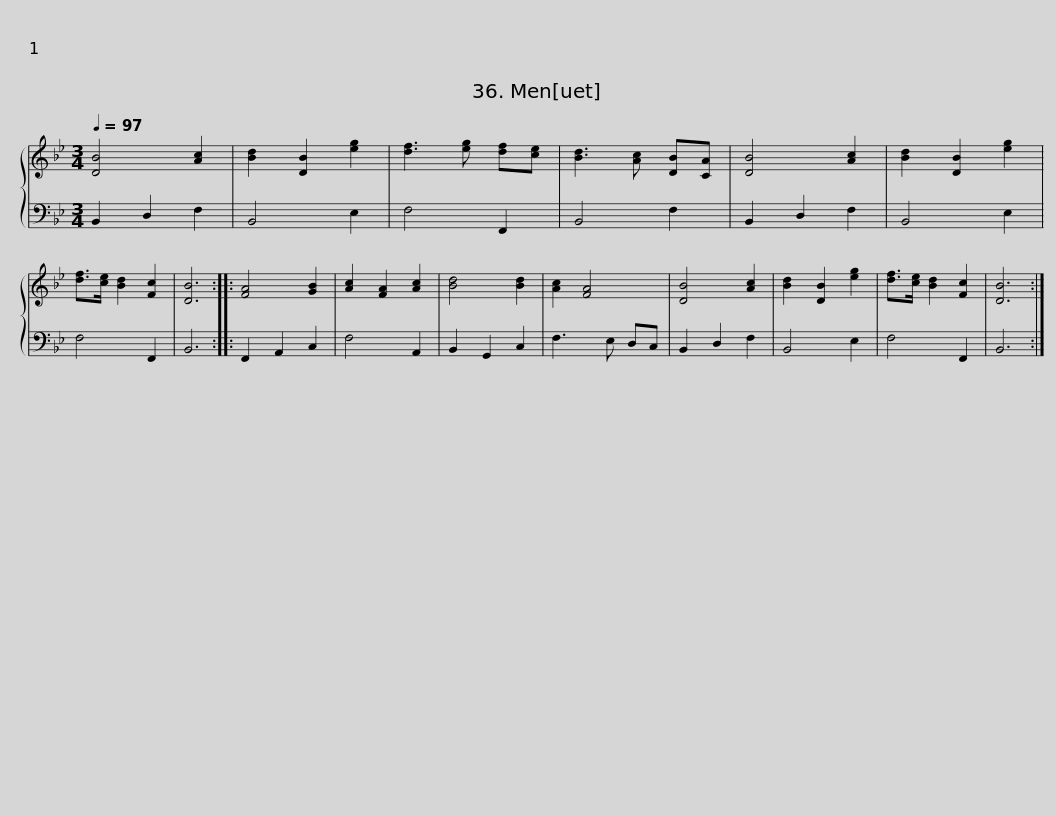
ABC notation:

X:1
%%score { 1 | 2 }
L:1/8
Q:1/4=97
M:3/4
I:linebreak $
K:Bb
V:1 treble
V:2 bass
V:1
 [DB]4 [Ac]2 | [Bd]2 [DB]2 [eg]2 | [df]3 [eg] [df][ce] | [Bd]3 [Ac] [DB][CA] | [DB]4 [Ac]2 | %5
 [Bd]2 [DB]2 [eg]2 | [df]>[ce] [Bd]2 [Fc]2 | [DB]6 :: [FA]4 [GB]2 | [Ac]2 [FA]2 [Ac]2 | %10
 [Bd]4 [Bd]2 |$ [Ac]2 [FA]4 | [DB]4 [Ac]2 | [Bd]2 [DB]2 [eg]2 | [df]>[ce] [Bd]2 [Fc]2 | %15
 [DB]6 :| %16
V:2
 B,,2 D,2 F,2 | B,,4 E,2 | F,4 F,,2 | B,,4 F,2 | B,,2 D,2 F,2 | %5
 B,,4 E,2 | F,4 F,,2 | B,,6 :: F,,2 A,,2 C,2 | F,4 A,,2 | %10
 B,,2 G,,2 C,2 |$ F,3 E, D,C, | B,,2 D,2 F,2 | B,,4 E,2 | F,4 F,,2 | %15
 B,,6 :| %16
